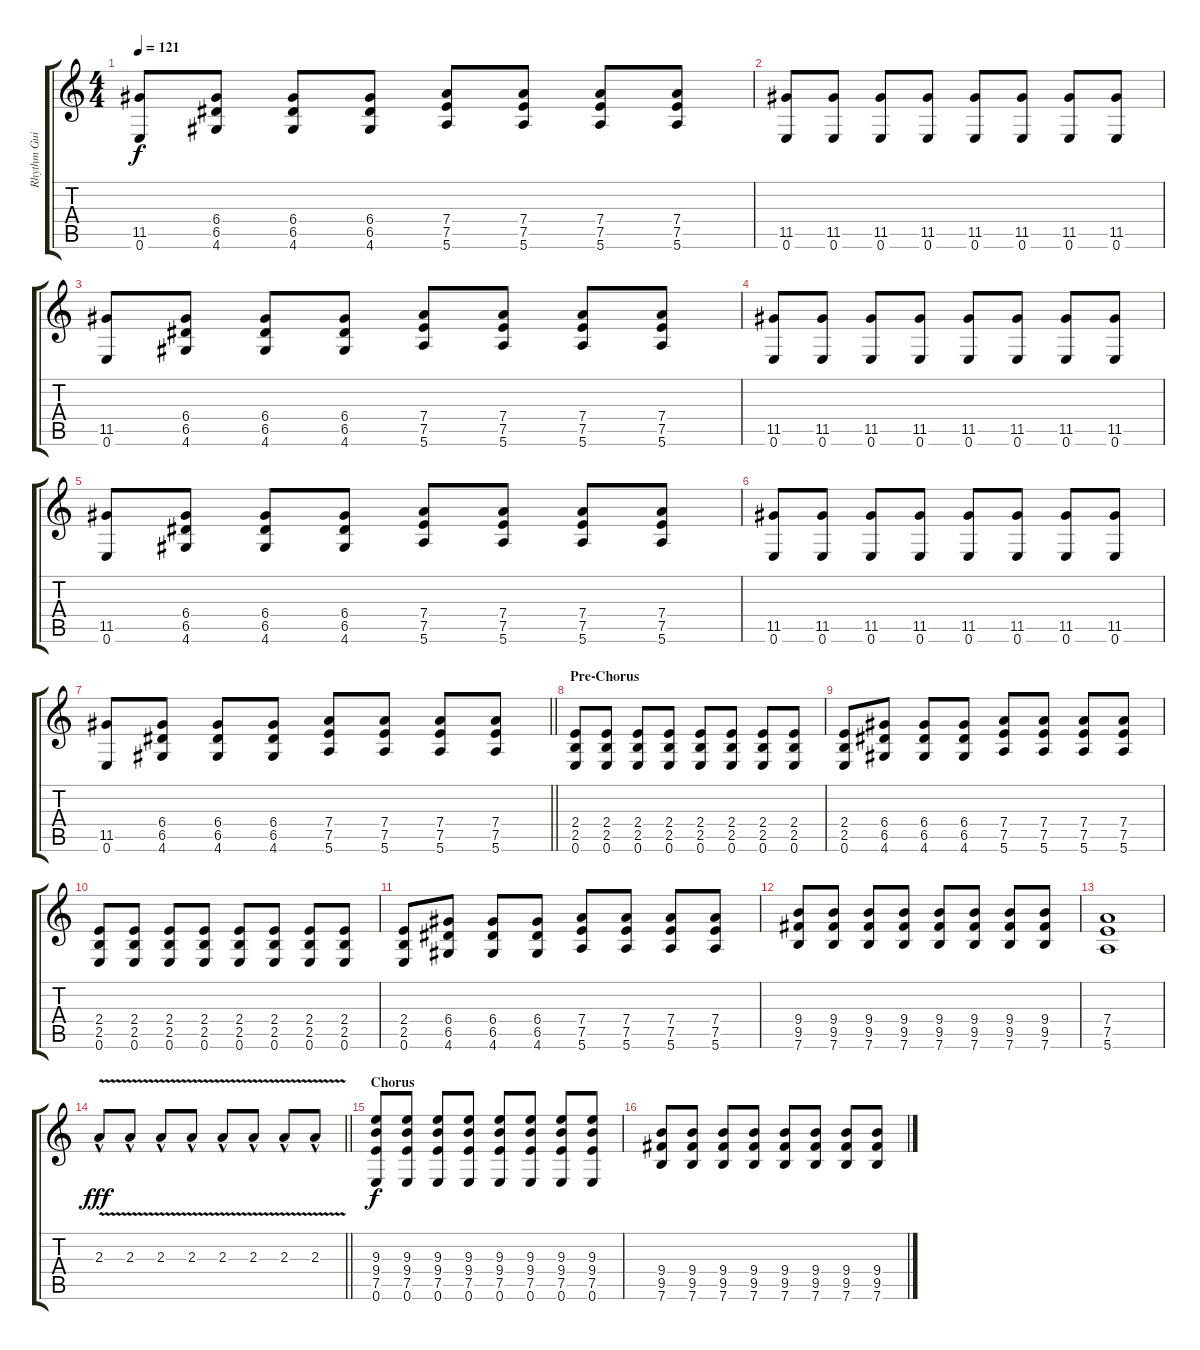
\track ("Rhythm Guitar" "Rhythm Gui") {instrument electricguitarjazz}
\staff {score tabs}
\tuning (E4 B3 G3 D3 A2 E2) {hide}
\ts (4 4)
\tempo 121
\clef g2
\ks c
(11.5 0.6).8{dy f} (6.4 6.5 4.6).8 (6.4 6.5 4.6).8 (6.4 6.5 4.6).8 (7.4 7.5 5.6).8 (7.4 7.5 5.6).8 (7.4 7.5 5.6).8 (7.4 7.5 5.6).8 |
(11.5 0.6).8 (11.5 0.6).8 (11.5 0.6).8 (11.5 0.6).8 (11.5 0.6).8 (11.5 0.6).8 (11.5 0.6).8 (11.5 0.6).8 |
(11.5 0.6).8 (6.4 6.5 4.6).8 (6.4 6.5 4.6).8 (6.4 6.5 4.6).8 (7.4 7.5 5.6).8 (7.4 7.5 5.6).8 (7.4 7.5 5.6).8 (7.4 7.5 5.6).8 |
(11.5 0.6).8 (11.5 0.6).8 (11.5 0.6).8 (11.5 0.6).8 (11.5 0.6).8 (11.5 0.6).8 (11.5 0.6).8 (11.5 0.6).8 |
(11.5 0.6).8 (6.4 6.5 4.6).8 (6.4 6.5 4.6).8 (6.4 6.5 4.6).8 (7.4 7.5 5.6).8 (7.4 7.5 5.6).8 (7.4 7.5 5.6).8 (7.4 7.5 5.6).8 |
(11.5 0.6).8 (11.5 0.6).8 (11.5 0.6).8 (11.5 0.6).8 (11.5 0.6).8 (11.5 0.6).8 (11.5 0.6).8 (11.5 0.6).8 |
\barLineRight lightlight
(11.5 0.6).8 (6.4 6.5 4.6).8 (6.4 6.5 4.6).8 (6.4 6.5 4.6).8 (7.4 7.5 5.6).8 (7.4 7.5 5.6).8 (7.4 7.5 5.6).8 (7.4 7.5 5.6).8 |
\section ("" "Pre-Chorus")
(2.4 2.5 0.6).8{instrument overdrivenguitar} (2.4 2.5 0.6).8 (2.4 2.5 0.6).8 (2.4 2.5 0.6).8 (2.4 2.5 0.6).8 (2.4 2.5 0.6).8 (2.4 2.5 0.6).8 (2.4 2.5 0.6).8 |
(2.4 2.5 0.6).8 (6.4 6.5 4.6).8 (6.4 6.5 4.6).8 (6.4 6.5 4.6).8 (7.4 7.5 5.6).8 (7.4 7.5 5.6).8 (7.4 7.5 5.6).8 (7.4 7.5 5.6).8 |
(2.4 2.5 0.6).8 (2.4 2.5 0.6).8 (2.4 2.5 0.6).8 (2.4 2.5 0.6).8 (2.4 2.5 0.6).8 (2.4 2.5 0.6).8 (2.4 2.5 0.6).8 (2.4 2.5 0.6).8 |
(2.4 2.5 0.6).8 (6.4 6.5 4.6).8 (6.4 6.5 4.6).8 (6.4 6.5 4.6).8 (7.4 7.5 5.6).8 (7.4 7.5 5.6).8 (7.4 7.5 5.6).8 (7.4 7.5 5.6).8 |
(9.4 9.5 7.6).8 (9.4 9.5 7.6).8 (9.4 9.5 7.6).8 (9.4 9.5 7.6).8 (9.4 9.5 7.6).8 (9.4 9.5 7.6).8 (9.4 9.5 7.6).8 (9.4 9.5 7.6).8 |
(7.4 7.5 5.6).1 |
\barLineRight lightlight
2.3{v hac}.8{dy fff} 2.3{v hac}.8 2.3{v hac}.8 2.3{v hac}.8 2.3{v hac}.8 2.3{v hac}.8 2.3{v hac}.8 2.3{v hac}.8 |
\section ("" "Chorus")
(9.3 9.4 7.5 0.6).8{dy f} (9.3 9.4 7.5 0.6).8 (9.3 9.4 7.5 0.6).8 (9.3 9.4 7.5 0.6).8 (9.3 9.4 7.5 0.6).8 (9.3 9.4 7.5 0.6).8 (9.3 9.4 7.5 0.6).8 (9.3 9.4 7.5 0.6).8 |
(9.4 9.5 7.6).8 (9.4 9.5 7.6).8 (9.4 9.5 7.6).8 (9.4 9.5 7.6).8 (9.4 9.5 7.6).8 (9.4 9.5 7.6).8 (9.4 9.5 7.6).8 (9.4 9.5 7.6).8
